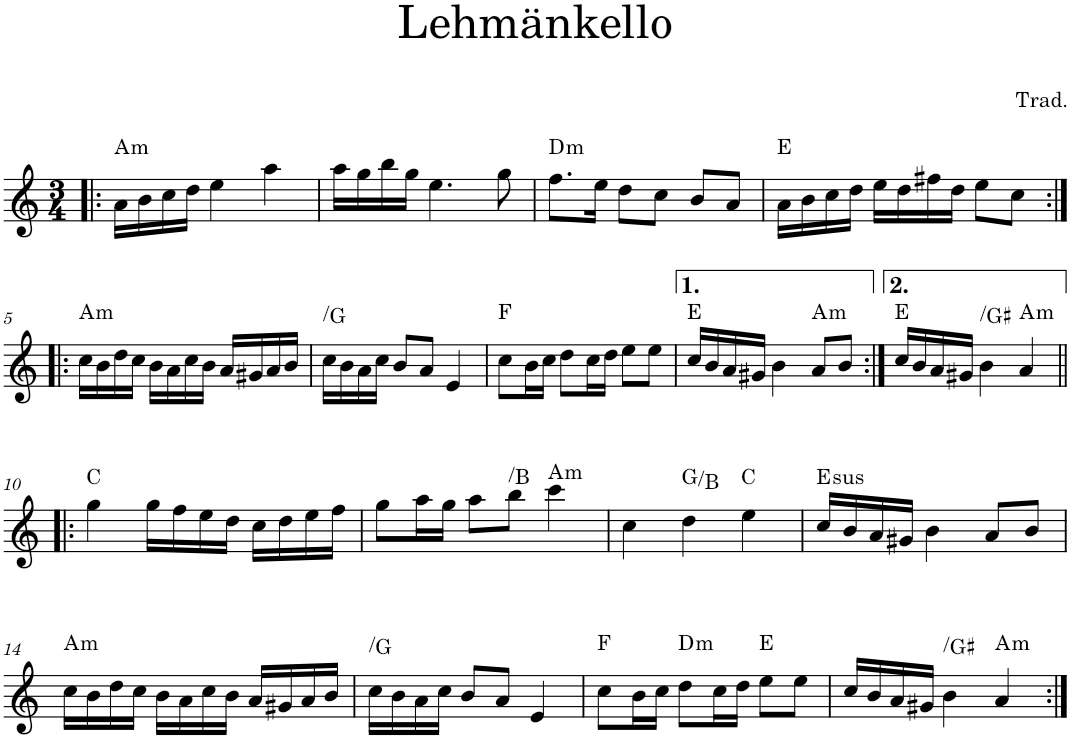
**kern	**harte
*part1	*part1
*staff1	*
*I"Violin	*
*I'Vln.	*
*clefG2	*
*k[]	*
*M3/4	*
=1!|:	=1!|:
!	!LO:H:kt=m
16a\LL	A:min
16b\	.
16cc\	.
16dd\JJ	.
4ee\	.
4aa\	.
=2	=2
16aa\LL	.
16gg\	.
16bb\	.
16gg\JJ	.
4.ee\	.
8gg\	.
=3	=3
!	!LO:H:kt=m
8.ff\L	D:min
16ee\Jk	.
8dd\L	.
8cc\J	.
8b/L	.
8a/J	.
=4	=4
16a\LL	E:maj
16b\	.
16cc\	.
16dd\JJ	.
16ee\LL	.
16dd\	.
16ff#X\	.
16dd\JJ	.
8ee\L	.
8cc\J	.
!!LO:LB:g=z
=5:|!|:	=5:|!|:
!	!LO:H:kt=m
16cc\LL	A:min
16b\	.
16dd\	.
16cc\JJ	.
16b\LL	.
16a\	.
16cc\	.
16b\JJ	.
16a/LL	.
16g#X/	.
16a/	.
16b/JJ	.
=6	=6
!	!LO:H:kt=N.C.
16cc\LL	N
16b\	.
16a\	.
16cc\JJ	.
8b/L	.
8a/J	.
4e/	.
=7	=7
8cc\L	F:maj
16b\L	.
16cc\JJ	.
8dd\L	.
16cc\L	.
16dd\JJ	.
8ee\L	.
8ee\J	.
=8	=8
16cc/LL	E:maj
16b/	.
16a/	.
16g#X/JJ	.
4b\	.
!	!LO:H:kt=m
8a/L	A:min
8b/J	.
=9:|!	=9:|!
16cc/LL	E:maj
16b/	.
16a/	.
16g#X/JJ	.
!	!LO:H:kt=N.C.
4b\	N
!	!LO:H:kt=m
4a/	A:min
!!LO:LB:g=z
=10!|:	=10!|:
4gg\	C:maj
16gg\LL	.
16ff\	.
16ee\	.
16dd\JJ	.
16cc\LL	.
16dd\	.
16ee\	.
16ff\JJ	.
=11	=11
8gg\L	.
16aa\L	.
16gg\JJ	.
8aa\L	.
!	!LO:H:kt=N.C.
8bb\J	N
!	!LO:H:kt=m
4ccc\	A:min
=12	=12
4cc\	.
4dd\	G:maj/3
4ee\	C:maj
=13	=13
!	!LO:H:kt=sus
16cc/LL	E:sus4
16b/	.
16a/	.
16g#X/JJ	.
4b\	.
8a/L	.
8b/J	.
!!LO:LB:g=z
=14	=14
!	!LO:H:kt=m
16cc\LL	A:min
16b\	.
16dd\	.
16cc\JJ	.
16b\LL	.
16a\	.
16cc\	.
16b\JJ	.
16a/LL	.
16g#X/	.
16a/	.
16b/JJ	.
=15	=15
!	!LO:H:kt=N.C.
16cc\LL	N
16b\	.
16a\	.
16cc\JJ	.
8b/L	.
8a/J	.
4e/	.
=16	=16
8cc\L	F:maj
16b\L	.
16cc\JJ	.
!	!LO:H:kt=m
8dd\L	D:min
16cc\L	.
16dd\JJ	.
8ee\L	E:maj
8ee\J	.
=17	=17
16cc/LL	.
16b/	.
16a/	.
16g#X/JJ	.
!	!LO:H:kt=N.C.
4b\	N
!	!LO:H:kt=m
4a/	A:min
=:|!	=:|!
*-	*-
